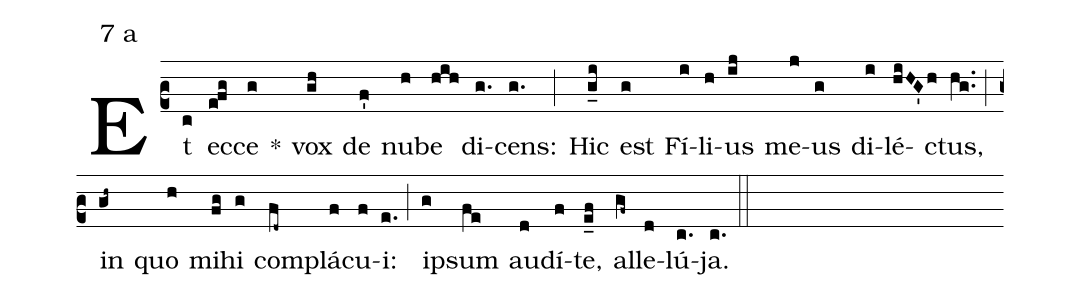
mode:7 a;
%%
(c2) Et(c) ec(e!fg)ce(g) *() vox(gh) de(f') nu(h)be(hih) di(g.)cens:(g.) (;) Hic(g_i) est(g) Fí(i)li(h)us(ij) me(j)us(g) di(i)lé(hiHG'h)ctus,(hg..) (;) in(gh~) quo(h) mi(fg)hi(g) com(fd~)plá(f)cu(f)i:(e.) (;) i(g)psum(fe) au(d)dí(f)te,(e_f) al(gf~)le(d)lú(c.)ja.(c.) (::)
